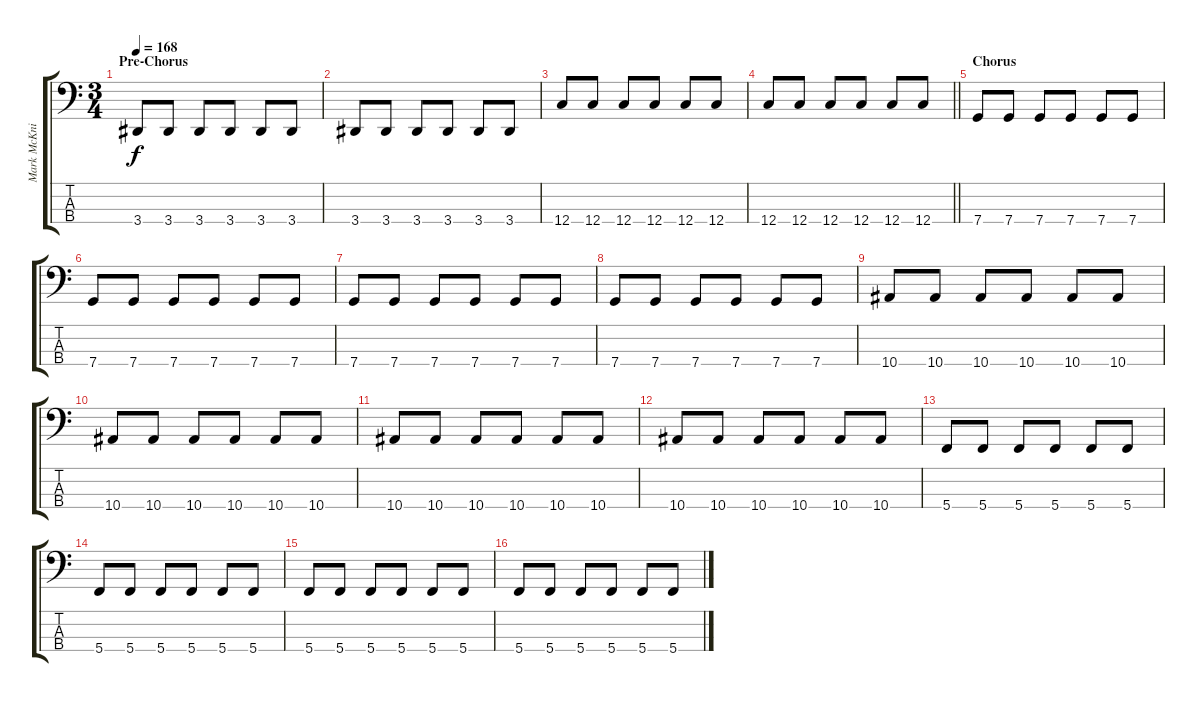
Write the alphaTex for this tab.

\track ("Mark McKnight" "Mark McKni") {instrument electricbasspick}
\staff {score tabs}
\tuning (F2 C2 G1 C1) {hide}
\ts (3 4)
\section ("" "Pre-Chorus")
\tempo 168
\clef f4
\ks c
3.4.8{dy f} 3.4.8 3.4.8 3.4.8 3.4.8 3.4.8 |
3.4.8 3.4.8 3.4.8 3.4.8 3.4.8 3.4.8 |
12.4.8 12.4.8 12.4.8 12.4.8 12.4.8 12.4.8 |
\barLineRight lightlight
12.4.8 12.4.8 12.4.8 12.4.8 12.4.8 12.4.8 |
\section ("" "Chorus")
7.4.8 7.4.8 7.4.8 7.4.8 7.4.8 7.4.8 |
7.4.8 7.4.8 7.4.8 7.4.8 7.4.8 7.4.8 |
7.4.8 7.4.8 7.4.8 7.4.8 7.4.8 7.4.8 |
7.4.8 7.4.8 7.4.8 7.4.8 7.4.8 7.4.8 |
10.4.8 10.4.8 10.4.8 10.4.8 10.4.8 10.4.8 |
10.4.8 10.4.8 10.4.8 10.4.8 10.4.8 10.4.8 |
10.4.8 10.4.8 10.4.8 10.4.8 10.4.8 10.4.8 |
10.4.8 10.4.8 10.4.8 10.4.8 10.4.8 10.4.8 |
5.4.8 5.4.8 5.4.8 5.4.8 5.4.8 5.4.8 |
5.4.8 5.4.8 5.4.8 5.4.8 5.4.8 5.4.8 |
5.4.8 5.4.8 5.4.8 5.4.8 5.4.8 5.4.8 |
5.4.8 5.4.8 5.4.8 5.4.8 5.4.8 5.4.8
